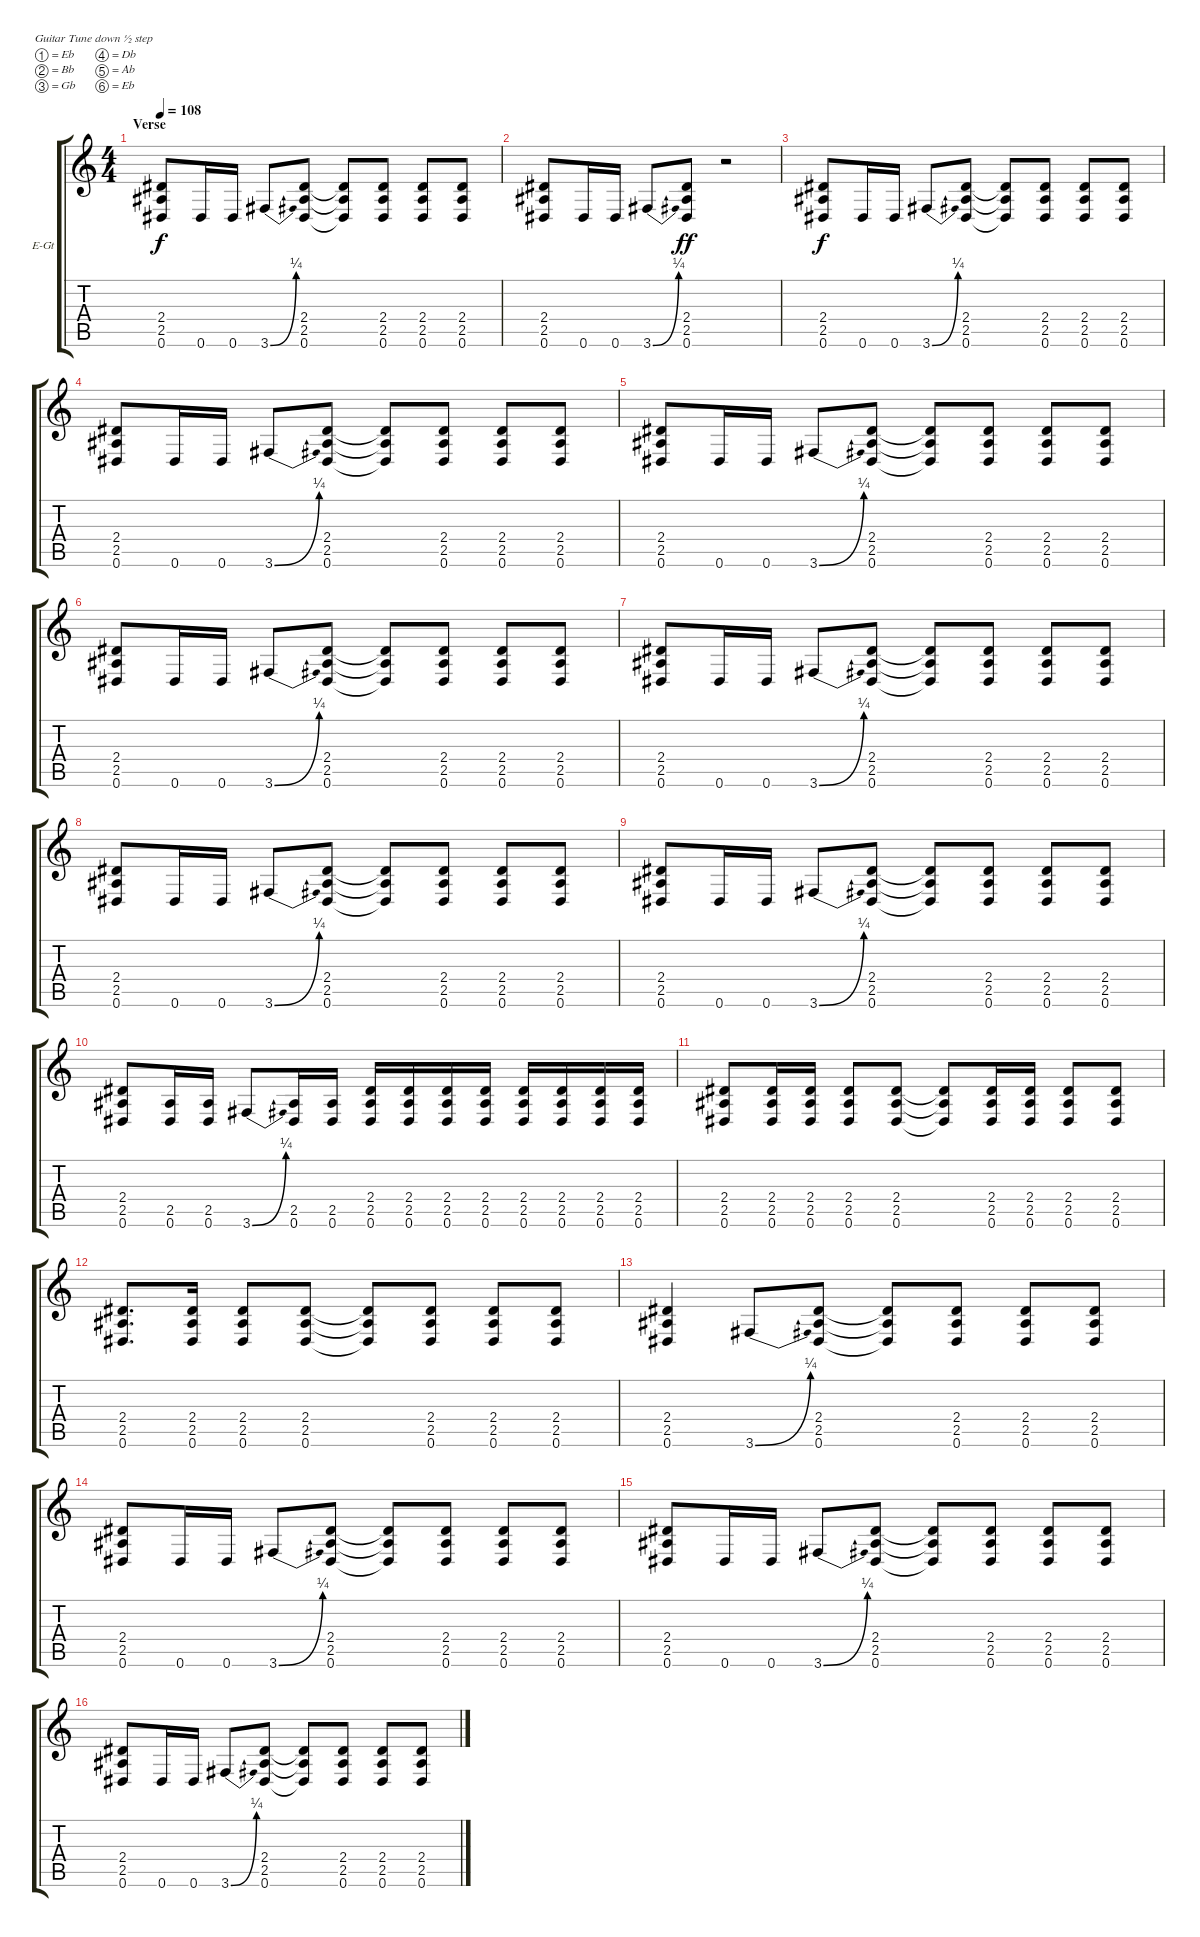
\bracketExtendMode groupsimilarinstruments
\firstSystemTrackNameOrientation horizontal
\otherSystemsTrackNameOrientation horizontal
\track ("Guitar (Larry Lee)" "E-Gt") {instrument overdrivenguitar}
\staff {score tabs}
\tuning (Eb4 Bb3 Gb3 Db3 Ab2 Eb2)
\ts (4 4)
\section ("" "Verse")
\tempo 108
\clef g2
\ks c
(2.4 2.5 0.6).8{dy f} 0.6.16 0.6.16 3.6{be (bend 0 0 60 1)}.8 (2.4 2.5 0.6).8 (2.4{t} 2.5{t} 0.6{t}).8 (2.4 2.5 0.6).8 (2.4 2.5 0.6).8 (2.4 2.5 0.6).8 |
(2.4 2.5 0.6).8 0.6.16 0.6.16 3.6{be (bend 0 0 60 1)}.8 (2.4 2.5 0.6).8{dy ff} r.2 |
(2.4 2.5 0.6).8{dy f} 0.6.16 0.6.16 3.6{be (bend 0 0 60 1)}.8 (2.4 2.5 0.6).8 (2.4{t} 2.5{t} 0.6{t}).8 (2.4 2.5 0.6).8 (2.4 2.5 0.6).8 (2.4 2.5 0.6).8 |
(2.4 2.5 0.6).8 0.6.16 0.6.16 3.6{be (bend 0 0 60 1)}.8 (2.4 2.5 0.6).8 (2.4{t} 2.5{t} 0.6{t}).8 (2.4 2.5 0.6).8 (2.4 2.5 0.6).8 (2.4 2.5 0.6).8 |
(2.4 2.5 0.6).8 0.6.16 0.6.16 3.6{be (bend 0 0 60 1)}.8 (2.4 2.5 0.6).8 (2.4{t} 2.5{t} 0.6{t}).8 (2.4 2.5 0.6).8 (2.4 2.5 0.6).8 (2.4 2.5 0.6).8 |
(2.4 2.5 0.6).8 0.6.16 0.6.16 3.6{be (bend 0 0 60 1)}.8 (2.4 2.5 0.6).8 (2.4{t} 2.5{t} 0.6{t}).8 (2.4 2.5 0.6).8 (2.4 2.5 0.6).8 (2.4 2.5 0.6).8 |
(2.4 2.5 0.6).8 0.6.16 0.6.16 3.6{be (bend 0 0 60 1)}.8 (2.4 2.5 0.6).8 (2.4{t} 2.5{t} 0.6{t}).8 (2.4 2.5 0.6).8 (2.4 2.5 0.6).8 (2.4 2.5 0.6).8 |
(2.4 2.5 0.6).8 0.6.16 0.6.16 3.6{be (bend 0 0 60 1)}.8 (2.4 2.5 0.6).8 (2.4{t} 2.5{t} 0.6{t}).8 (2.4 2.5 0.6).8 (2.4 2.5 0.6).8 (2.4 2.5 0.6).8 |
(2.4 2.5 0.6).8 0.6.16 0.6.16 3.6{be (bend 0 0 60 1)}.8 (2.4 2.5 0.6).8 (2.4{t} 2.5{t} 0.6{t}).8 (2.4 2.5 0.6).8 (2.4 2.5 0.6).8 (2.4 2.5 0.6).8 |
(2.4 2.5 0.6).8 (2.5 0.6).16 (2.5 0.6).16 3.6{be (bend 0 0 60 1)}.8 (2.5 0.6).16 (2.5 0.6).16 (2.4 2.5 0.6).16 (2.4 2.5 0.6).16 (2.4 2.5 0.6).16 (2.4 2.5 0.6).16 (2.4 2.5 0.6).16 (2.4 2.5 0.6).16 (2.4 2.5 0.6).16 (2.4 2.5 0.6).16 |
(2.4 2.5 0.6).8 (2.4 2.5 0.6).16 (2.4 2.5 0.6).16 (2.4 2.5 0.6).8 (2.4 2.5 0.6).8 (2.4{t} 2.5{t} 0.6{t}).8 (2.4 2.5 0.6).16 (2.4 2.5 0.6).16 (2.4 2.5 0.6).8 (2.4 2.5 0.6).8 |
(2.4 2.5 0.6).8{d} (2.4 2.5 0.6).16 (2.4 2.5 0.6).8 (2.4 2.5 0.6).8 (2.4{t} 2.5{t} 0.6{t}).8 (2.4 2.5 0.6).8 (2.4 2.5 0.6).8 (2.4 2.5 0.6).8 |
(2.4 2.5 0.6).4 3.6{be (bend 0 0 60 1)}.8 (2.4 2.5 0.6).8 (2.4{t} 2.5{t} 0.6{t}).8 (2.4 2.5 0.6).8 (2.4 2.5 0.6).8 (2.4 2.5 0.6).8 |
(2.4 2.5 0.6).8 0.6.16 0.6.16 3.6{be (bend 0 0 60 1)}.8 (2.4 2.5 0.6).8 (2.4{t} 2.5{t} 0.6{t}).8 (2.4 2.5 0.6).8 (2.4 2.5 0.6).8 (2.4 2.5 0.6).8 |
(2.4 2.5 0.6).8 0.6.16 0.6.16 3.6{be (bend 0 0 60 1)}.8 (2.4 2.5 0.6).8 (2.4{t} 2.5{t} 0.6{t}).8 (2.4 2.5 0.6).8 (2.4 2.5 0.6).8 (2.4 2.5 0.6).8 |
(2.4 2.5 0.6).8 0.6.16 0.6.16 3.6{be (bend 0 0 60 1)}.8 (2.4 2.5 0.6).8 (2.4{t} 2.5{t} 0.6{t}).8 (2.4 2.5 0.6).8 (2.4 2.5 0.6).8 (2.4 2.5 0.6).8
